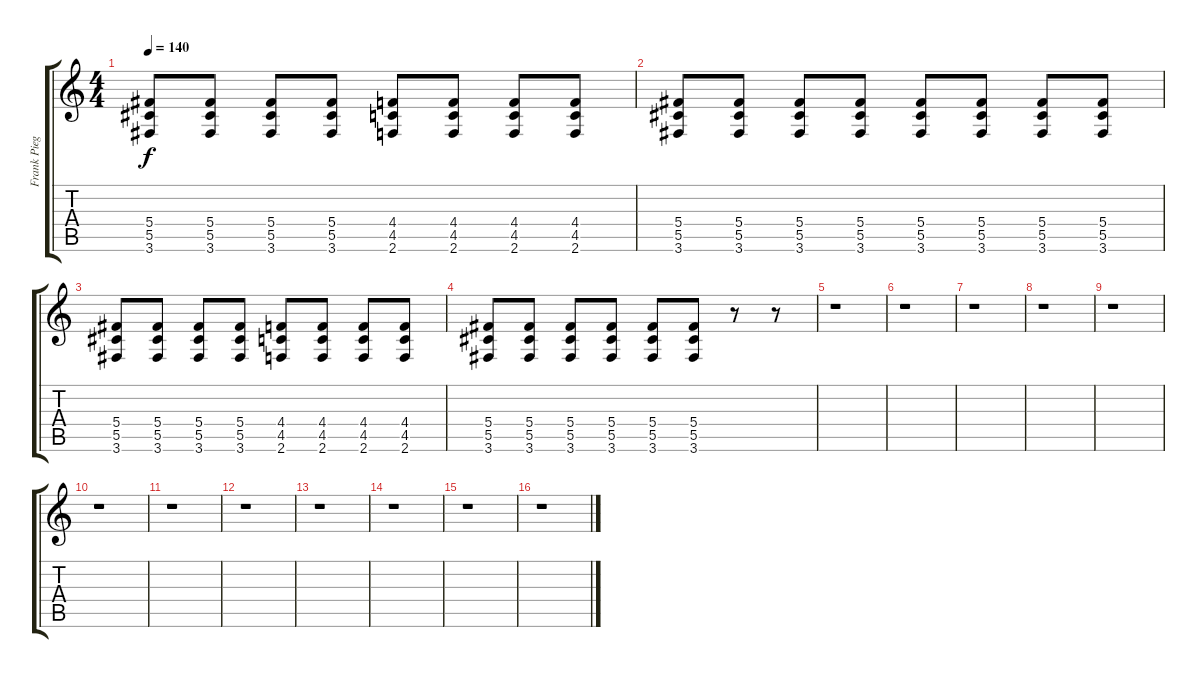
\track ("Frank Piegaro Open Guitar" "Frank Pieg") {instrument distortionguitar}
\staff {score tabs}
\tuning (Eb4 Bb3 Gb3 Db3 Ab2 Eb2) {hide}
\ts (4 4)
\tempo 140
\clef g2
\ks c
(5.4 5.5 3.6).8{dy f} (5.4 5.5 3.6).8 (5.4 5.5 3.6).8 (5.4 5.5 3.6).8 (4.4 4.5 2.6).8 (4.4 4.5 2.6).8 (4.4 4.5 2.6).8 (4.4 4.5 2.6).8 |
(5.4 5.5 3.6).8 (5.4 5.5 3.6).8 (5.4 5.5 3.6).8 (5.4 5.5 3.6).8 (5.4 5.5 3.6).8 (5.4 5.5 3.6).8 (5.4 5.5 3.6).8 (5.4 5.5 3.6).8 |
(5.4 5.5 3.6).8 (5.4 5.5 3.6).8 (5.4 5.5 3.6).8 (5.4 5.5 3.6).8 (4.4 4.5 2.6).8 (4.4 4.5 2.6).8 (4.4 4.5 2.6).8 (4.4 4.5 2.6).8 |
(5.4 5.5 3.6).8 (5.4 5.5 3.6).8 (5.4 5.5 3.6).8 (5.4 5.5 3.6).8 (5.4 5.5 3.6).8 (5.4 5.5 3.6).8 r.8 r.8 |
r.1 |
r.1 |
r.1 |
r.1 |
r.1 |
r.1 |
r.1 |
r.1 |
r.1 |
r.1 |
r.1 |
r.1
